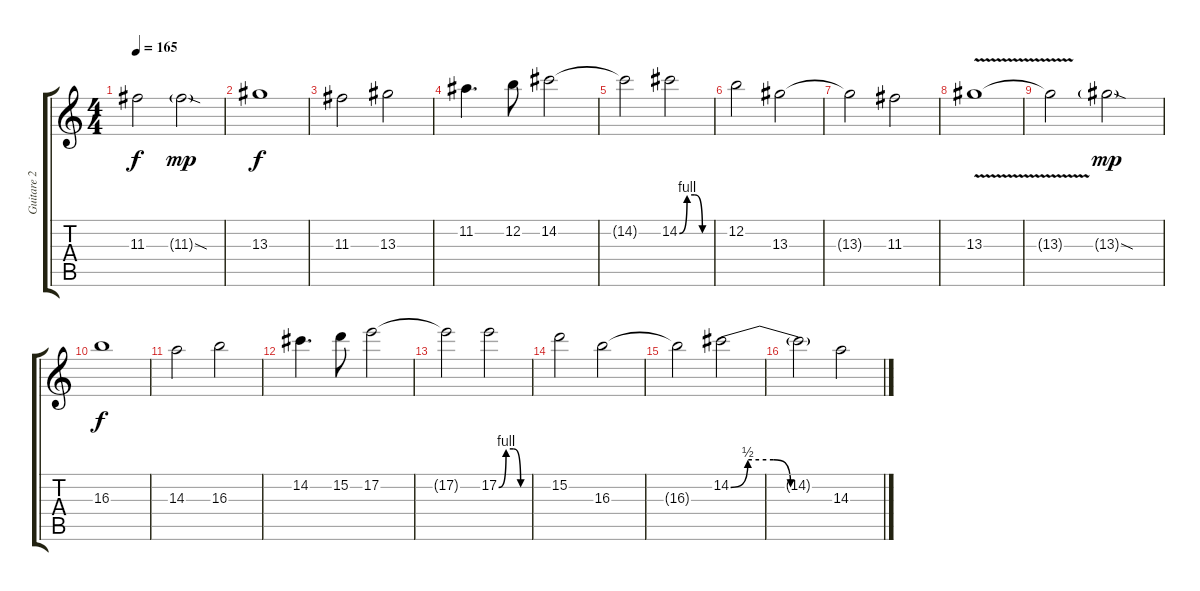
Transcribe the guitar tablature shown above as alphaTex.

\track ("Guitare 2" "Guitare 2") {instrument overdrivenguitar}
\staff {score tabs}
\tuning (E4 B3 G3 D3 A2 E2) {hide}
\ts (4 4)
\tempo 165
\clef g2
\ks c
11.3{t}.2{dy f} 11.3{sod g}.2{dy mp} |
13.3.1{dy f} |
11.3.2 13.3.2 |
11.2.4{d} 12.2.8 14.2.2 |
14.2{t}.2 14.2{be (custom 0 0 15 4 30 4 45 0 60 0)}.2 |
12.2.2 13.3.2 |
13.3{t}.2 11.3.2 |
13.3{v}.1 |
13.3{t}.2 13.3{sod g}.2{dy mp} |
16.3.1{dy f} |
14.3.2 16.3.2 |
14.2.4{d} 15.2.8 17.2.2 |
17.2{t}.2 17.2{be (custom 0 0 15 4 30 4 45 0 60 0)}.2 |
15.2.2 16.3.2 |
16.3{t}.2 14.2{be (custom 0 0 10 2 25 2 35 0 60 0)}.2 |
14.2{t}.2 14.3.2
